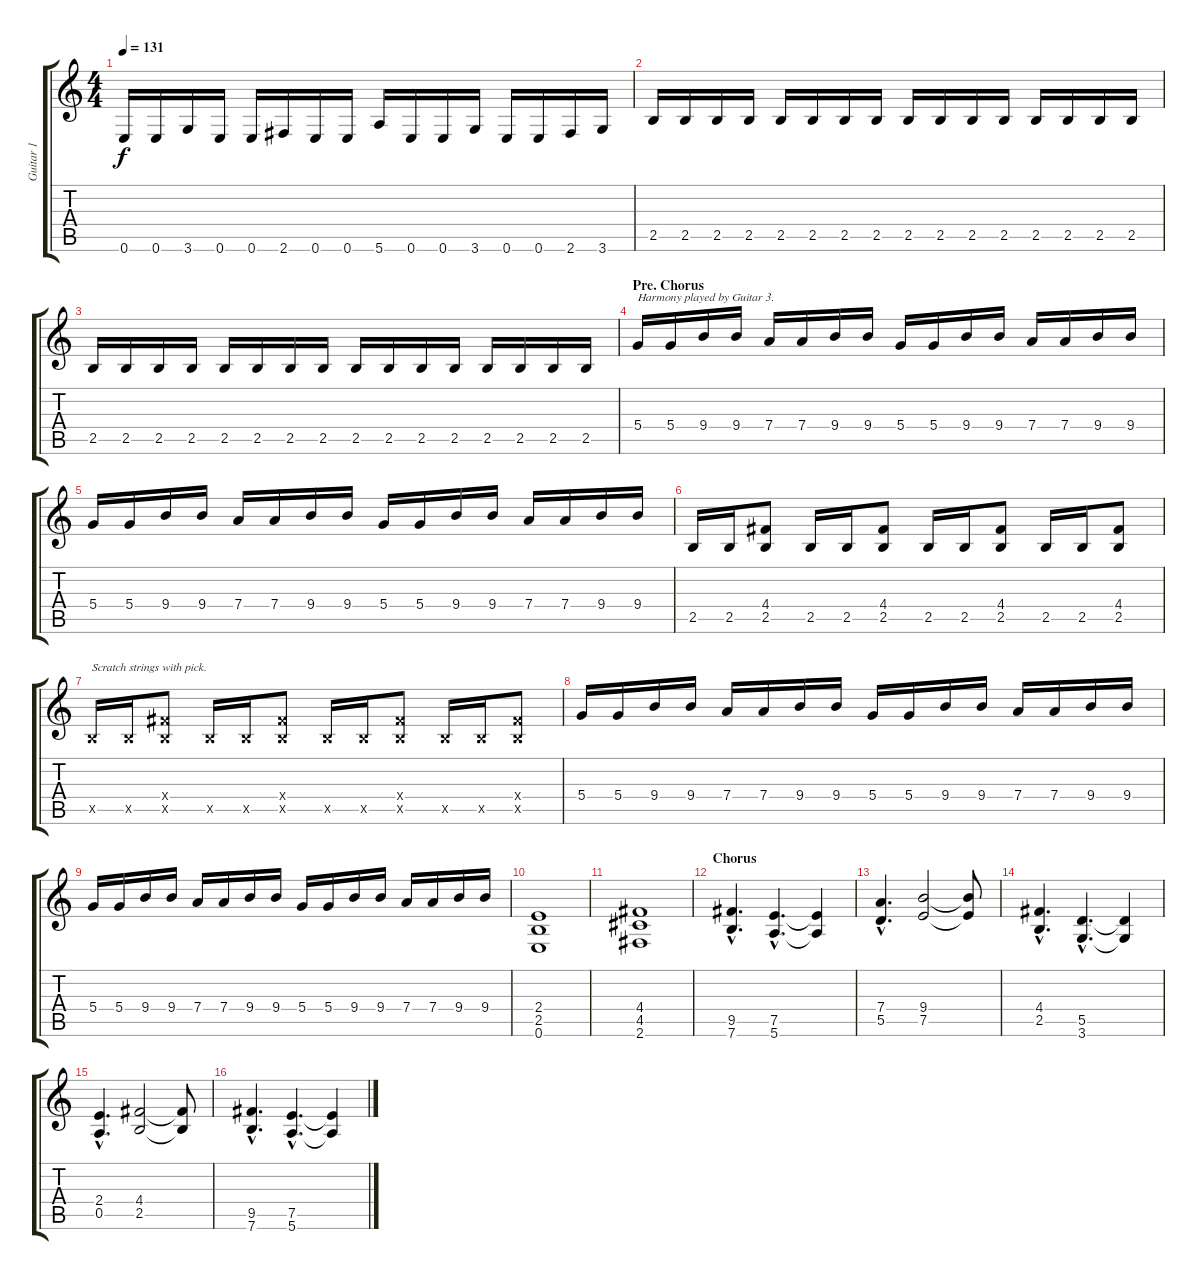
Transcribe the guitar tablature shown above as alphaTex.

\track ("Guitar 1" "Guitar 1") {instrument overdrivenguitar}
\staff {score tabs}
\tuning (E4 B3 G3 D3 A2 E2) {hide}
\ts (4 4)
\tempo 131
\clef g2
\ks c
0.6.16{dy f} 0.6.16 3.6.16 0.6.16 0.6.16 2.6.16 0.6.16 0.6.16 5.6.16 0.6.16 0.6.16 3.6.16 0.6.16 0.6.16 2.6.16 3.6.16 |
2.5.16 2.5.16 2.5.16 2.5.16 2.5.16 2.5.16 2.5.16 2.5.16 2.5.16 2.5.16 2.5.16 2.5.16 2.5.16 2.5.16 2.5.16 2.5.16 |
2.5.16 2.5.16 2.5.16 2.5.16 2.5.16 2.5.16 2.5.16 2.5.16 2.5.16 2.5.16 2.5.16 2.5.16 2.5.16 2.5.16 2.5.16 2.5.16 |
\section ("" "Pre. Chorus")
5.4.16{txt "Harmony played by Guitar 3."} 5.4.16 9.4.16 9.4.16 7.4.16 7.4.16 9.4.16 9.4.16 5.4.16 5.4.16 9.4.16 9.4.16 7.4.16 7.4.16 9.4.16 9.4.16 |
5.4.16 5.4.16 9.4.16 9.4.16 7.4.16 7.4.16 9.4.16 9.4.16 5.4.16 5.4.16 9.4.16 9.4.16 7.4.16 7.4.16 9.4.16 9.4.16 |
2.5.16 2.5.16 (4.4 2.5).8 2.5.16 2.5.16 (4.4 2.5).8 2.5.16 2.5.16 (4.4 2.5).8 2.5.16 2.5.16 (4.4 2.5).8 |
2.5{x}.16{txt "Scratch strings with pick."} 2.5{x}.16 (4.4{x} 2.5{x}).8 2.5{x}.16 2.5{x}.16 (4.4{x} 2.5{x}).8 2.5{x}.16 2.5{x}.16 (4.4{x} 2.5{x}).8 2.5{x}.16 2.5{x}.16 (4.4{x} 2.5{x}).8 |
5.4.16 5.4.16 9.4.16 9.4.16 7.4.16 7.4.16 9.4.16 9.4.16 5.4.16 5.4.16 9.4.16 9.4.16 7.4.16 7.4.16 9.4.16 9.4.16 |
5.4.16 5.4.16 9.4.16 9.4.16 7.4.16 7.4.16 9.4.16 9.4.16 5.4.16 5.4.16 9.4.16 9.4.16 7.4.16 7.4.16 9.4.16 9.4.16 |
(2.4 2.5 0.6).1 |
(4.4 4.5 2.6).1 |
\section ("" "Chorus")
(9.5{hac} 7.6{hac}).4{d} (7.5{hac} 5.6{hac}).4{d} (7.5{t} 5.6{t}).4 |
(7.4{hac} 5.5{hac}).4{d} (9.4 7.5).2 (9.4{t} 7.5{t}).8 |
(4.4{hac} 2.5{hac}).4{d} (5.5{hac} 3.6{hac}).4{d} (5.5{t} 3.6{t}).4 |
(2.4{hac} 0.5{hac}).4{d} (4.4 2.5).2 (4.4{t} 2.5{t}).8 |
(9.5{hac} 7.6{hac}).4{d} (7.5{hac} 5.6{hac}).4{d} (7.5{t} 5.6{t}).4
